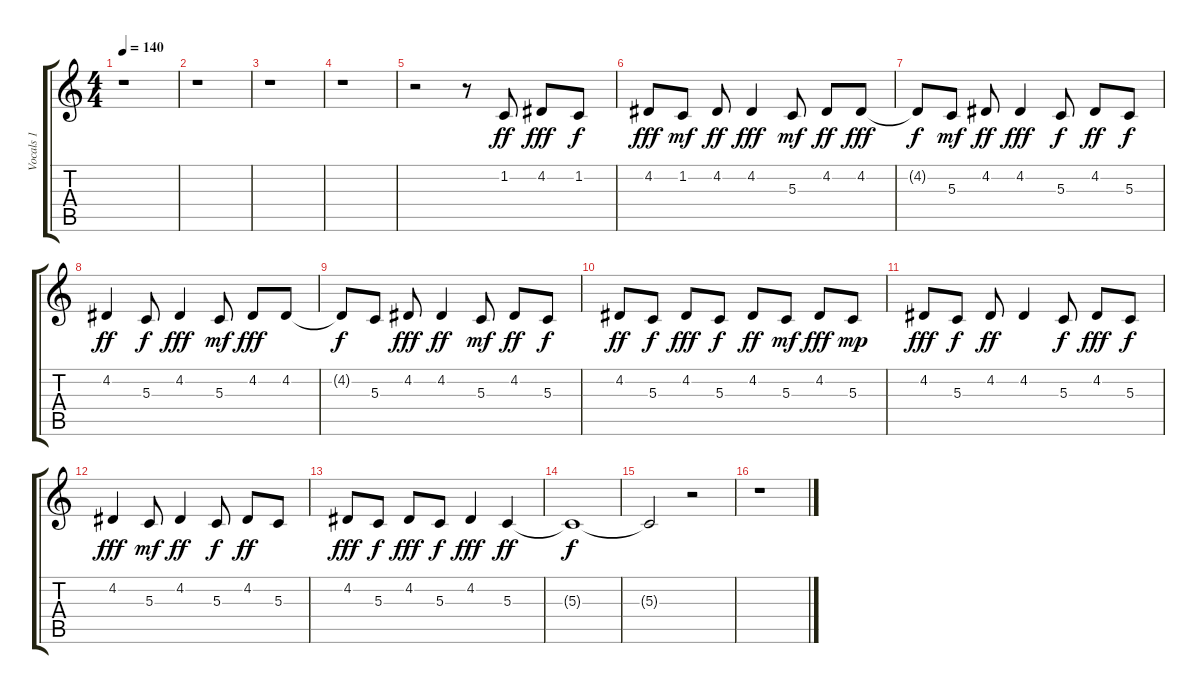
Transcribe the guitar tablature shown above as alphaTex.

\track ("Vocals 1" "Vocals 1") {instrument fx1rain}
\staff {score tabs}
\tuning (E4 B3 G3 D3 A2 E2) {hide}
\ts (4 4)
\tempo 140
\clef g2
\ks c
r.1{dy f} |
r.1 |
r.1 |
r.1 |
r.2 r.8 1.2.8{dy ff} 4.2.8{dy fff} 1.2.8{dy f} |
4.2.8{dy fff} 1.2.8{dy mf} 4.2.8{dy ff} 4.2.4{dy fff} 5.3.8{dy mf} 4.2.8{dy ff} 4.2.8{dy fff} |
4.2{t}.8{dy f} 5.3.8{dy mf} 4.2.8{dy ff} 4.2.4{dy fff} 5.3.8{dy f} 4.2.8{dy ff} 5.3.8{dy f} |
4.2.4{dy ff} 5.3.8{dy f} 4.2.4{dy fff} 5.3.8{dy mf} 4.2.8{dy fff} 4.2.8 |
4.2{t}.8{dy f} 5.3.8 4.2.8{dy fff} 4.2.4{dy ff} 5.3.8{dy mf} 4.2.8{dy ff} 5.3.8{dy f} |
4.2.8{dy ff} 5.3.8{dy f} 4.2.8{dy fff} 5.3.8{dy f} 4.2.8{dy ff} 5.3.8{dy mf} 4.2.8{dy fff} 5.3.8{dy mp} |
4.2.8{dy fff} 5.3.8{dy f} 4.2.8{dy ff} 4.2.4 5.3.8{dy f} 4.2.8{dy fff} 5.3.8{dy f} |
4.2.4{dy fff} 5.3.8{dy mf} 4.2.4{dy ff} 5.3.8{dy f} 4.2.8{dy ff} 5.3.8 |
4.2.8{dy fff} 5.3.8{dy f} 4.2.8{dy fff} 5.3.8{dy f} 4.2.4{dy fff} 5.3.4{dy ff} |
5.3{t}.1{dy f} |
5.3{t}.2 r.2 |
r.1
